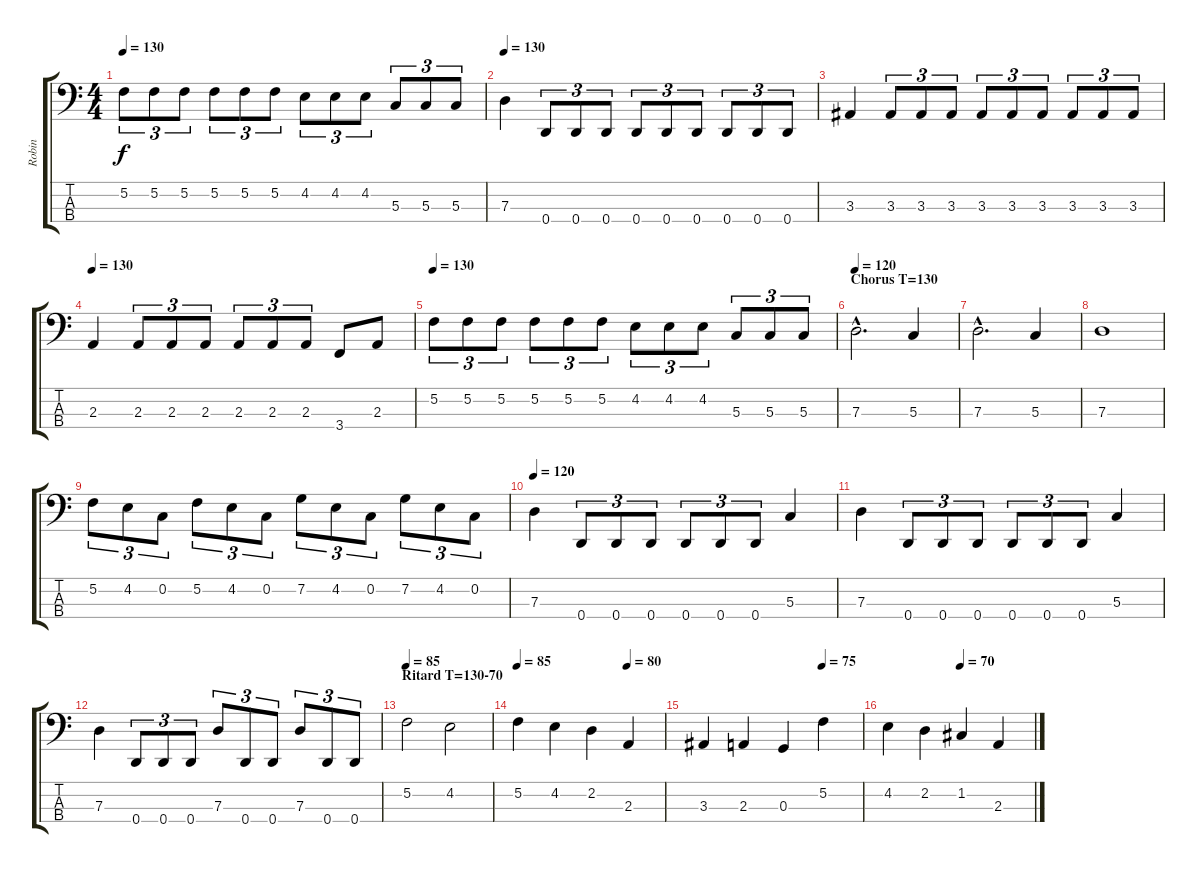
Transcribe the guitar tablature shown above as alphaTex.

\track ("Robin" "Robin") {instrument electricbasspick}
\staff {score tabs}
\tuning (F2 C2 G1 D1) {hide}
\ts (4 4)
\tempo 130
\clef f4
\ks c
5.2.8{tu (3 2) dy f} 5.2.8{tu (3 2)} 5.2.8{tu (3 2)} 5.2.8{tu (3 2)} 5.2.8{tu (3 2)} 5.2.8{tu (3 2)} 4.2.8{tu (3 2)} 4.2.8{tu (3 2)} 4.2.8{tu (3 2)} 5.3.8{tu (3 2)} 5.3.8{tu (3 2)} 5.3.8{tu (3 2)} |
\tempo 130
7.3.4 0.4.8{tu (3 2)} 0.4.8{tu (3 2)} 0.4.8{tu (3 2)} 0.4.8{tu (3 2)} 0.4.8{tu (3 2)} 0.4.8{tu (3 2)} 0.4.8{tu (3 2)} 0.4.8{tu (3 2)} 0.4.8{tu (3 2)} |
3.3.4 3.3.8{tu (3 2)} 3.3.8{tu (3 2)} 3.3.8{tu (3 2)} 3.3.8{tu (3 2)} 3.3.8{tu (3 2)} 3.3.8{tu (3 2)} 3.3.8{tu (3 2)} 3.3.8{tu (3 2)} 3.3.8{tu (3 2)} |
\tempo 130
2.3.4 2.3.8{tu (3 2)} 2.3.8{tu (3 2)} 2.3.8{tu (3 2)} 2.3.8{tu (3 2)} 2.3.8{tu (3 2)} 2.3.8{tu (3 2)} 3.4.8 2.3.8 |
\tempo 130
5.2.8{tu (3 2)} 5.2.8{tu (3 2)} 5.2.8{tu (3 2)} 5.2.8{tu (3 2)} 5.2.8{tu (3 2)} 5.2.8{tu (3 2)} 4.2.8{tu (3 2)} 4.2.8{tu (3 2)} 4.2.8{tu (3 2)} 5.3.8{tu (3 2)} 5.3.8{tu (3 2)} 5.3.8{tu (3 2)} |
\section ("" "Chorus T=130")
\tempo 130
\tempo 120
7.3{hac}.2{d} 5.3.4 |
7.3{hac}.2{d} 5.3.4 |
7.3.1 |
5.2.8{tu (3 2)} 4.2.8{tu (3 2)} 0.2.8{tu (3 2)} 5.2.8{tu (3 2)} 4.2.8{tu (3 2)} 0.2.8{tu (3 2)} 7.2.8{tu (3 2)} 4.2.8{tu (3 2)} 0.2.8{tu (3 2)} 7.2.8{tu (3 2)} 4.2.8{tu (3 2)} 0.2.8{tu (3 2)} |
\tempo 130
\tempo 120
7.3.4 0.4.8{tu (3 2)} 0.4.8{tu (3 2)} 0.4.8{tu (3 2)} 0.4.8{tu (3 2)} 0.4.8{tu (3 2)} 0.4.8{tu (3 2)} 5.3.4 |
7.3.4 0.4.8{tu (3 2)} 0.4.8{tu (3 2)} 0.4.8{tu (3 2)} 0.4.8{tu (3 2)} 0.4.8{tu (3 2)} 0.4.8{tu (3 2)} 5.3.4 |
7.3.4 0.4.8{tu (3 2)} 0.4.8{tu (3 2)} 0.4.8{tu (3 2)} 7.3.8{tu (3 2)} 0.4.8{tu (3 2)} 0.4.8{tu (3 2)} 7.3.8{tu (3 2)} 0.4.8{tu (3 2)} 0.4.8{tu (3 2)} |
\section ("" "Ritard T=130-70")
\tempo 85
5.2.2 4.2.2 |
\tempo 85
\tempo (80 0.75)
5.2.4 4.2.4 2.2.4 2.3.4 |
\tempo (75 0.75)
3.3.4 2.3.4 0.3.4 5.2.4 |
\tempo (70 0.5)
4.2.4 2.2.4 1.2.4 2.3.4
